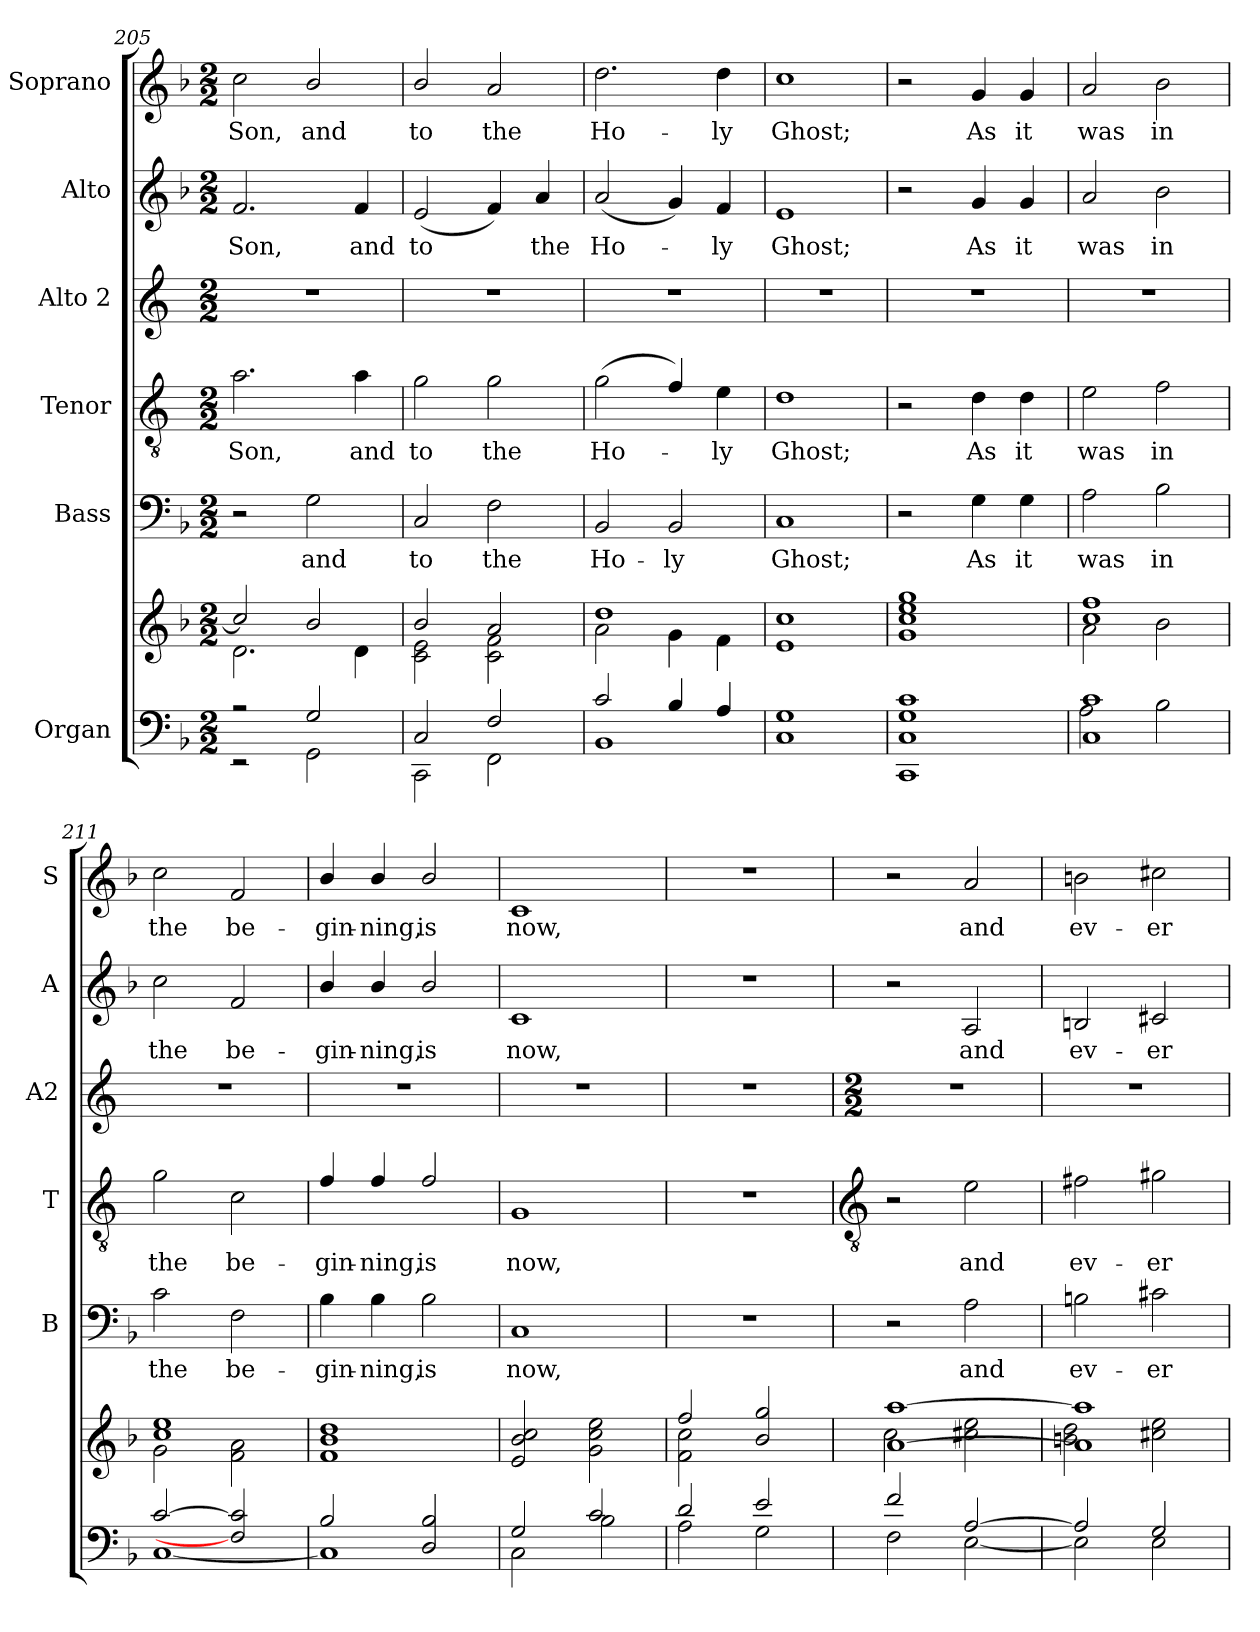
**kern	**kern	**kern	**text	**kern	**text	**kern	**kern	**text	**kern	**text
*part6	*part6	*part5	*part5	*part4	*part4	*part3	*part2	*part2	*part1	*part1
*staff7	*staff6	*staff5	*staff5	*staff4	*staff4	*staff3	*staff2	*staff2	*staff1	*staff1
*I"Organ	*	*I"Bass	*	*I"Tenor	*	*I"Alto 2	*I"Alto	*	*I"Soprano	*
*	*	*I'B	*	*I'T	*	*I'A2	*I'A	*	*I'S	*
*clefF4	*clefG2	*clefF4	*	*clefGv2	*	*clefG2	*clefG2	*	*clefG2	*
*	*	*	*	*ITrd4c7	*	*ITrd4c7	*	*	*	*
*k[b-]	*k[b-]	*k[b-]	*	*k[b-]	*	*k[b-]	*k[b-]	*	*k[b-]	*
*F:	*F:	*F:	*	*F:	*	*F:	*F:	*	*F:	*
*M2/2	*M2/2	*M2/2	*	*M2/2	*	*M2/2	*M2/2	*	*M2/2	*
=205	=205	=205	=205	=205	=205	=205	=205	=205	=205	=205
*^	*^	*	*	*	*	*	*	*	*	*
!	!	!	!	!	!	!	!LO:LY:b	!	!	!LO:LY:b	!	!LO:LY:b
2r	2r	2cc/]	2.d\	2r	.	2.d	Son,	1r	2.f	Son,	2cc	Son,
!	!	!	!	!	!LO:LY:b	!	!	!	!	!	!	!LO:LY:b
2G/	2GG\	2b-/	.	2G	and	.	.	.	.	.	2b-/	and
!	!	!	!	!	!	!	!LO:LY:b	!	!	!LO:LY:b	!	!
.	.	.	4d\	.	.	4d	and	.	4f	and	.	.
=206	=206	=206	=206	=206	=206	=206	=206	=206	=206	=206	=206	=206
!	!	!	!	!	!LO:LY:b	!	!LO:LY:b	!	!	!LO:LY:b	!	!LO:LY:b
2C/	2CC\	2b-/	2c\ 2e\	2C	to	2c	to	1r	(<2e	to	2b-/	to
!	!	!	!	!	!LO:LY:b	!	!LO:LY:b	!	!	!	!	!LO:LY:b
2F/	2FF\	2a/	2c\ 2f\	2F	the	2c	the	.	4f)	.	2a	the
!	!	!	!	!	!	!	!	!	!	!LO:LY:b	!	!
.	.	.	.	.	.	.	.	.	4a	the	.	.
=207	=207	=207	=207	=207	=207	=207	=207	=207	=207	=207	=207	=207
!	!	!	!	!	!LO:LY:b	!	!LO:LY:b	!	!	!LO:LY:b	!	!LO:LY:b
2c/	1BB-\	1dd/	2a\	2BB-	Ho-	(<2c	Ho-	1r	(<2a	Ho-	2.dd	Ho-
!	!	!	!	!	!LO:LY:b	!	!	!	!	!	!	!
4B-/	.	.	4g\	2BB-	-ly	4B-/)	.	.	4g)	.	.	.
!	!	!	!	!	!	!	!LO:LY:b	!	!	!LO:LY:b	!	!LO:LY:b
4A/	.	.	4f\	.	.	4A	ly	.	4f	ly	4dd	-ly
=208	=208	=208	=208	=208	=208	=208	=208	=208	=208	=208	=208	=208
!	!	!	!	!	!LO:LY:b	!	!LO:LY:b	!	!	!LO:LY:b	!	!LO:LY:b
1G/	1C\	1cc/	1e\	1C	Ghost;	1G	Ghost;	1r	1e	Ghost;	1cc	Ghost;
=209	=209	=209	=209	=209	=209	=209	=209	=209	=209	=209	=209	=209
1C/ 1G/ 1c/	1CC\	1cc/ 1ee/ 1gg/	1g\	2r	.	2r	.	1r	2r	.	2r	.
!	!	!	!	!	!LO:LY:b	!	!LO:LY:b	!	!	!LO:LY:b	!	!LO:LY:b
.	.	.	.	4G	As	4G	As	.	4g	As	4g	As
!	!	!	!	!	!LO:LY:b	!	!LO:LY:b	!	!	!LO:LY:b	!	!LO:LY:b
.	.	.	.	4G	it	4G	it	.	4g	it	4g	it
=210	=210	=210	=210	=210	=210	=210	=210	=210	=210	=210	=210	=210
!	!	!	!	!	!LO:LY:b	!	!LO:LY:b	!	!	!LO:LY:b	!	!LO:LY:b
1C/ 1c/	2A\	1cc/ 1ff/	2a\	2A	was	2A	was	1r	2a	was	2a	was
!	!	!	!	!	!LO:LY:b	!	!LO:LY:b	!	!	!LO:LY:b	!	!LO:LY:b
.	2B-\	.	2b-\	2B-	in	2B-	in	.	2b-	in	2b-	in
=211	=211	=211	=211	=211	=211	=211	=211	=211	=211	=211	=211	=211
!	!	!	!	!	!LO:LY:b	!	!LO:LY:b	!	!	!LO:LY:b	!	!LO:LY:b
[2c/	[1C\	1cc/ 1ee/	2g\	2c	the	2c	the	1r	2cc	the	2cc	the
!	!	!	!	!	!LO:LY:b	!	!LO:LY:b	!	!	!LO:LY:b	!	!LO:LY:b
2F/] 2c/]	.	.	2f\ 2a\	2F	be-	2F	be-	.	2f	be-	2f	be-
=212	=212	=212	=212	=212	=212	=212	=212	=212	=212	=212	=212	=212
!	!	!	!	!	!LO:LY:b	!	!LO:LY:b	!	!	!LO:LY:b	!	!LO:LY:b
2B-/	1C\]	1b-/ 1dd/	1f\	4B-	-gin-	4B-/	-gin-	1r	4b-/	-gin-	4b-/	-gin-
!	!	!	!	!	!LO:LY:b	!	!LO:LY:b	!	!	!LO:LY:b	!	!LO:LY:b
.	.	.	.	4B-	-ning,	4B-/	-ning,	.	4b-/	-ning,	4b-/	-ning,
!	!	!	!	!	!LO:LY:b	!	!LO:LY:b	!	!	!LO:LY:b	!	!LO:LY:b
2D/ 2B-/	.	.	.	2B-	is	2B-/	is	.	2b-/	is	2b-/	is
=213	=213	=213	=213	=213	=213	=213	=213	=213	=213	=213	=213	=213
!	!	!	!	!	!LO:LY:b	!	!LO:LY:b	!	!	!LO:LY:b	!	!LO:LY:b
2G/	2C\	2e/ 2b-/ 2cc/	2ryy	1C	now,	1C	now,	1r	1c	now,	1c	now,
2c/	2B-\	2ryy	2g\ 2cc\ 2ee\	.	.	.	.	.	.	.	.	.
=214	=214	=214	=214	=214	=214	=214	=214	=214	=214	=214	=214	=214
2d/	2A\	2ff/	2f\ 2cc\	1r	.	1r	.	1r	1r	.	1r	.
2e/	2G\	2b-/ 2gg/	2ryy	.	.	.	.	.	.	.	.	.
!!LO:LB:g=z
=215	=215	=215	=215	=215	=215	=215	=215	=215	=215	=215	=215	=215
*	*	*	*	*	*	*clefGv2	*	*	*	*	*	*
*	*	*	*	*	*	*	*	*M2/2	*	*	*	*
2f/	2F\	[1a/ [1aa/	2cc\	2r	.	2r	.	1r	2r	.	2r	.
!	!	!	!	!	!LO:LY:b	!	!LO:LY:b	!	!	!LO:LY:b	!	!LO:LY:b
[2A/	[2E\	.	2cc#X\ 2ee\	2A	and	2A	and	.	2A	and	2a	and
=216	=216	=216	=216	=216	=216	=216	=216	=216	=216	=216	=216	=216
!	!	!	!	!	!LO:LY:b	!	!LO:LY:b	!	!	!LO:LY:b	!	!LO:LY:b
2A/]	2E\]	1a/] 1aa/]	2bn\ 2dd\	2Bn	ev-	2Bn	ev-	1r	2Bn	ev-	2bn	ev-
!	!	!	!	!	!LO:LY:b	!	!LO:LY:b	!	!	!LO:LY:b	!	!LO:LY:b
2G/	2E\	.	2cc#X\ 2ee\	2c#X	-er	2c#X	-er	.	2c#X	-er	2cc#X	-er
*v	*v	*	*	*	*	*	*	*	*	*	*	*
*	*v	*v	*	*	*	*	*	*	*	*	*
=	=	=	=	=	=	=	=	=	=	=
*-	*-	*-	*-	*-	*-	*-	*-	*-	*-	*-
